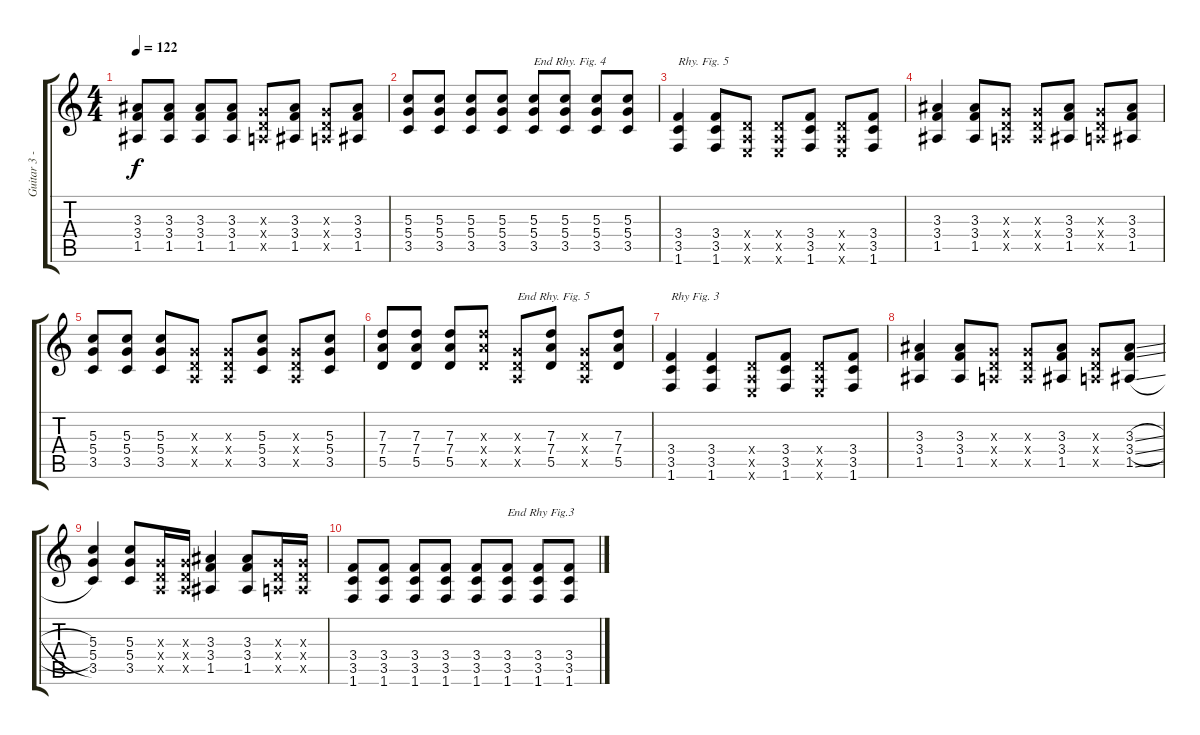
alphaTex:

\track ("Guitar 3 - Acoustic Guitar" "Guitar 3 -") {instrument acousticguitarsteel}
\staff {score tabs}
\tuning (E4 B3 G3 D3 A2 E2) {hide}
\ts (4 4)
\tempo 122
\clef g2
\ks c
(3.3 3.4 1.5).8{dy f} (3.3 3.4 1.5).8 (3.3 3.4 1.5).8 (3.3 3.4 1.5).8 (0.3{x} 0.4{x} 0.5{x}).8 (3.3 3.4 1.5).8 (0.3{x} 0.4{x} 0.5{x}).8 (3.3 3.4 1.5).8 |
(5.3 5.4 3.5).8 (5.3 5.4 3.5).8 (5.3 5.4 3.5).8 (5.3 5.4 3.5).8 (5.3 5.4 3.5).8{txt "End Rhy. Fig. 4"} (5.3 5.4 3.5).8 (5.3 5.4 3.5).8 (5.3 5.4 3.5).8 |
(3.4 3.5 1.6).4{txt "Rhy. Fig. 5"} (3.4 3.5 1.6).8 (0.4{x} 0.5{x} 0.6{x}).8 (0.4{x} 0.5{x} 0.6{x}).8 (3.4 3.5 1.6).8 (0.4{x} 0.5{x} 0.6{x}).8 (3.4 3.5 1.6).8 |
(3.3 3.4 1.5).4 (3.3 3.4 1.5).8 (0.3{x} 0.4{x} 0.5{x}).8 (0.3{x} 0.4{x} 0.5{x}).8 (3.3 3.4 1.5).8 (0.3{x} 0.4{x} 0.5{x}).8 (3.3 3.4 1.5).8 |
(5.3 5.4 3.5).8 (5.3 5.4 3.5).8 (5.3 5.4 3.5).8 (0.3{x} 0.4{x} 0.5{x}).8 (0.3{x} 0.4{x} 0.5{x}).8 (5.3 5.4 3.5).8 (0.3{x} 0.4{x} 0.5{x}).8 (5.3 5.4 3.5).8 |
(7.3 7.4 5.5).8 (7.3 7.4 5.5).8 (7.3 7.4 5.5).8 (7.3{x} 7.4{x} 5.5{x}).8 (0.3{x} 0.4{x} 0.5{x}).8{txt "End Rhy. Fig. 5"} (7.3 7.4 5.5).8 (0.3{x} 0.4{x} 0.5{x}).8 (7.3 7.4 5.5).8 |
(3.4 3.5 1.6).4{txt "Rhy Fig. 3"} (3.4 3.5 1.6).4 (0.4{x} 0.5{x} 0.6{x}).8 (3.4 3.5 1.6).8 (0.4{x} 0.5{x} 0.6{x}).8 (3.4 3.5 1.6).8 |
(3.3 3.4 1.5).4 (3.3 3.4 1.5).8 (0.3{x} 0.4{x} 0.5{x}).8 (0.3{x} 0.4{x} 0.5{x}).8 (3.3 3.4 1.5).8 (0.3{x} 0.4{x} 0.5{x}).8 (3.3{sl} 3.4{sl} 1.5{sl}).8 |
(5.3 5.4 3.5).4 (5.3 5.4 3.5).8 (0.3{x} 0.4{x} 0.5{x}).16 (0.3{x} 0.4{x} 0.5{x}).16 (3.3 3.4 1.5).4 (3.3 3.4 1.5).8 (0.3{x} 0.4{x} 0.5{x}).16 (0.3{x} 0.4{x} 0.5{x}).16 |
(3.4 3.5 1.6).8 (3.4 3.5 1.6).8 (3.4 3.5 1.6).8 (3.4 3.5 1.6).8 (3.4 3.5 1.6).8 (3.4 3.5 1.6).8{txt "End Rhy Fig.3"} (3.4 3.5 1.6).8 (3.4 3.5 1.6).8
